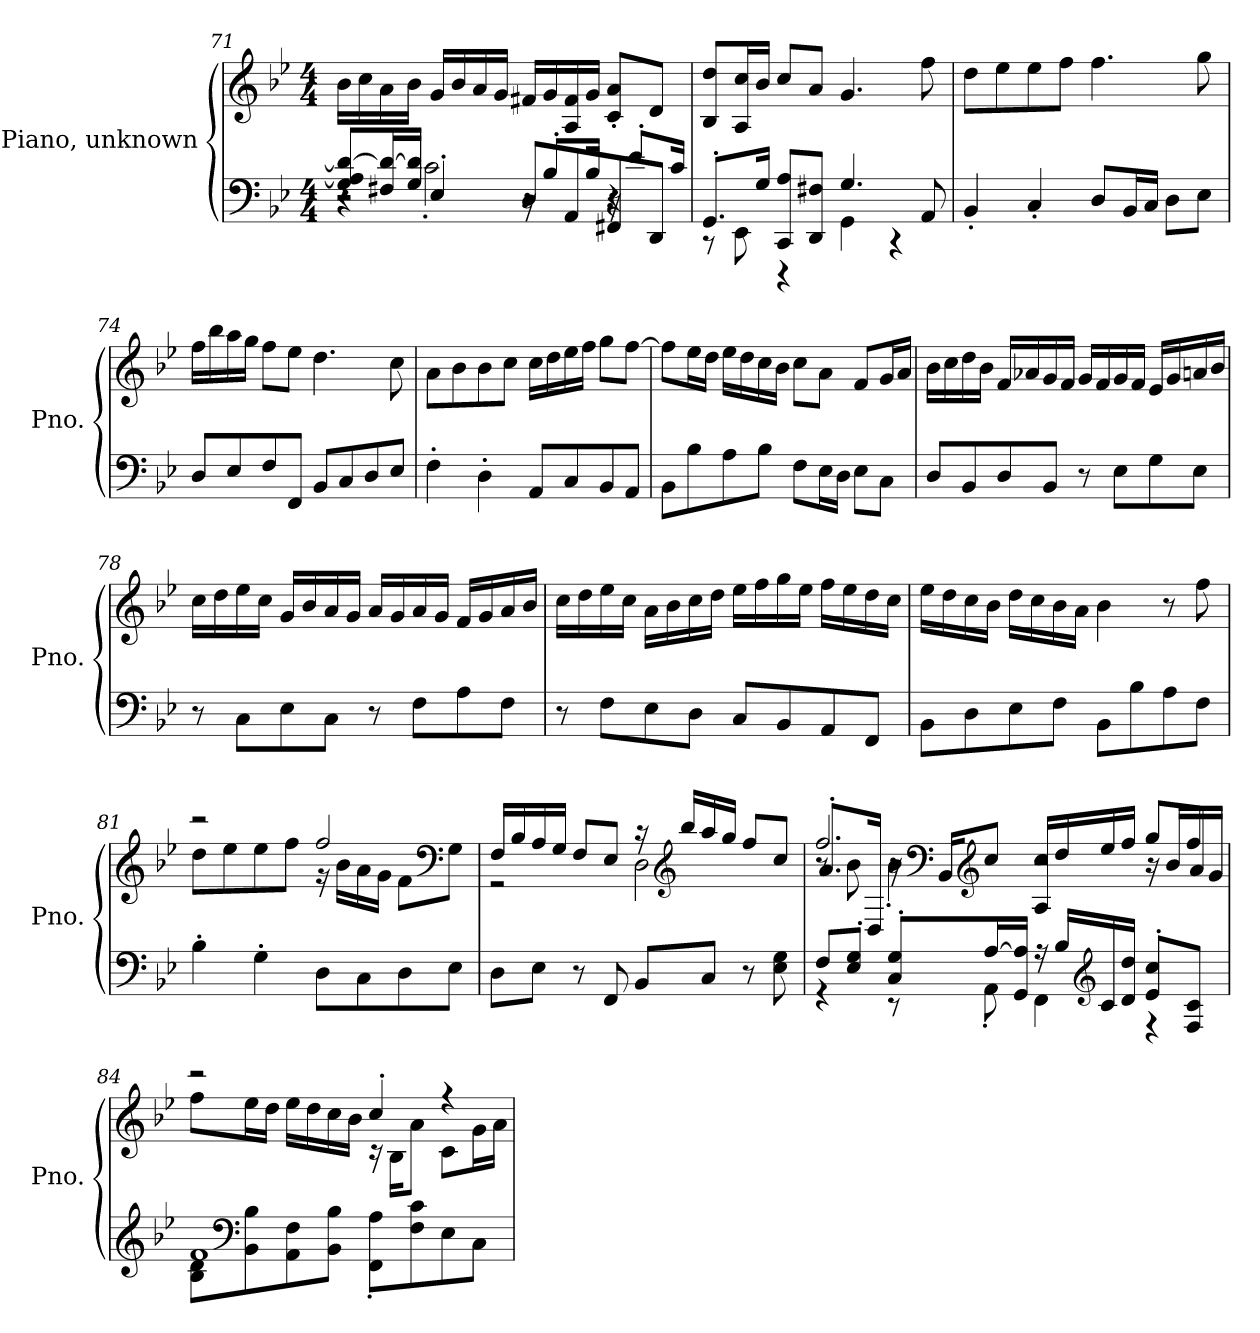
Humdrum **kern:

**kern	**kern
*part1	*part1
*staff2	*staff1
*I"Piano, unknown	*
*I'Pno.	*
!!LO:LB:g=z
*clefF4	*clefG2
*k[b-e-]	*k[b-e-]
*M4/4	*M4/4
=71	=71
*^	*
*	*^	*
8G/ 8A/] 8d/_L	4r	2r	16b-\LL
.	.	.	16cc\
16F#X/ 16d/_L	.	.	16a\
16G/ 16d/]JJ	.	.	16b-\JJ
4E-'/	2c'\	.	16g/LL
.	.	.	16b-/
.	.	.	16a/
.	.	.	16g/JJ
16r	.	8D/L	16f#X/LL
8B-'/L	.	.	16g/
.	.	8AA/	16A/ 16f#/
16B-/Jk	.	.	16g/JJ
16r	4r	8FF#X/	8c/' 8a/'L
8e-'/L	.	.	.
.	.	8DD/J	8d/J
16c/Jk	.	.	.
*	*v	*v	*
=72	=72	=72
8.GG'/L	8r	8B-/ 8dd/L
.	8EE-\	16A/ 16cc/L
16G/Jk	.	16b-/JJ
8CC/ 8A/L	4r	8cc/L
8DD/ 8F#X/J	.	8a/J
4.G/	4GG\	4.g/
.	4r	.
8AA/	.	8ff\
*v	*v	*
=73	=73
4BB-'/	8dd\L
.	8ee-\
4C'/	8ee-\
.	8ff\J
8D/L	4.ff\
16BB-/L	.
16C/JJ	.
8D\L	.
8E-\J	8gg\
!!LO:LB:g=z
=74	=74
8D/L	16ff\LL
.	16bb-\
8E-/	16aa\
.	16gg\JJ
8F/	8ff\L
8FF/J	8ee-\J
8BB-/L	4.dd\
8C/	.
8D/	.
8E-/J	8cc\
=75	=75
4F'\	8a\L
.	8b-\
4D'\	8b-\
.	8cc\J
8AA/L	16cc\LL
.	16dd\
8C/	16ee-\
.	16ff\JJ
8BB-/	8gg\L
8AA/J	[8ff\J
=76	=76
8BB-\L	8ff\L]
8B-\	16ee-\L
.	16dd\JJ
8A\	16ee-\LL
.	16dd\
8B-\J	16cc\
.	16b-\JJ
8F\L	8cc\L
16E-\L	8a\J
16D\JJ	.
8E-\L	8f/L
8C\J	16g/L
.	16a/JJ
!!LO:PB:g=z
=77	=77
8D/L	16b-\LL
.	16cc\
8BB-/	16dd\
.	16b-\JJ
8D/	16f/LL
.	16a-X/
8BB-/J	16g/
.	16f/JJ
8r	16g/LL
.	16f/
8E-\L	16g/
.	16f/JJ
8G\	16e-/LL
.	16g/
8E-\J	16an/
.	16b-/JJ
=78	=78
8r	16cc\LL
.	16dd\
8C\L	16ee-\
.	16cc\JJ
8E-\	16g/LL
.	16b-/
8C\J	16a/
.	16g/JJ
8r	16a/LL
.	16g/
8F\L	16a/
.	16g/JJ
8A\	16f/LL
.	16g/
8F\J	16a/
.	16b-/JJ
!!LO:LB:g=z
=79	=79
8r	16cc\LL
.	16dd\
8F\L	16ee-\
.	16cc\JJ
8E-\	16a\LL
.	16b-\
8D\J	16cc\
.	16dd\JJ
8C/L	16ee-\LL
.	16ff\
8BB-/	16gg\
.	16ee-\JJ
8AA/	16ff\LL
.	16ee-\
8FF/J	16dd\
.	16cc\JJ
=80	=80
8BB-\L	16ee-\LL
.	16dd\
8D\	16cc\
.	16b-\JJ
8E-\	16dd\LL
.	16cc\
8F\J	16b-\
.	16a\JJ
8BB-\L	4b-\
8B-\	.
8A\	8r
8F\J	8ff\
=81	=81
*	*^
4B-'\	2r	8dd\L
.	.	8ee-\
4G'\	.	8ee-\
.	.	8ff\J
8D\L	2ff/	16r
.	.	16b-\LL
8C\	.	16a\
.	.	16g\JJ
8D\	.	8f\L
*	*clefF4	*
8E-\J	.	8G\J
!!LO:LB:g=z	!!
=82	=82	=82
8D\L	16F/LL	2r
.	16B-/	.
8E-\J	16A/	.
.	16G/JJ	.
8r	8F/L	.
8FF/	8E-/J	.
8BB-/L	16r	2D\
*	*clefG2	*
.	16bb-/LL	.
8C/J	16aa/	.
.	16gg/JJ	.
8r	8ff/L	.
8E-\ 8G\	8cc/J	.
=83	=83	=83
*^	*	*^
8F/L	4r	2.ff/	8r	8.a'/L
8E-/' 8G/'J	.	.	8b-\	.
.	.	.	.	16D/Jk
8C/' 8G/'L	8r	.	4b-'\	16r
*	*	*clefF4	*	*
.	.	.	.	16BB-/KL
*	*	*clefG2	*	*
[16A/L	8AA'\	.	.	8cc/J
16GG/ 16A/]JJ	.	.	.	.
16r	4FF\	.	2r	16A/ 16cc/LL
16B-/LL	.	.	.	16dd/
*clefG2	*	*	*	*
16c/	.	.	.	16ee-/
16d/ 16dd/JJ	.	.	.	16ff/JJ
8e-/' 8cc/'L	4r	8gg/L	.	16r
.	.	.	.	16b-/LL
8F/ 8c/J	.	8ff/J	.	16a/
.	.	.	.	16g/JJ
*	*	*	*v	*v
!!LO:LB:g=z
=84	=84	=84	=84
1f	8B-\ 8d\L	2r	8ff\L
*clefF4	*	*	*
.	8BB-\ 8B-\	.	16ee-\L
.	.	.	16dd\JJ
.	8AA\ 8F\	.	16ee-\LL
.	.	.	16dd\
.	8BB-\ 8B-\J	.	16cc\
.	.	.	16b-\JJ
.	8FF\' 8A\'L	4cc'/	16r
.	.	.	16B-\KL
.	8F\ 8c\	.	8a\J
.	8E-\	4r	8c\L
.	8C\J	.	16g\L
.	.	.	16a\JJ
*v	*v	*	*
*	*v	*v
=	=
*-	*-
